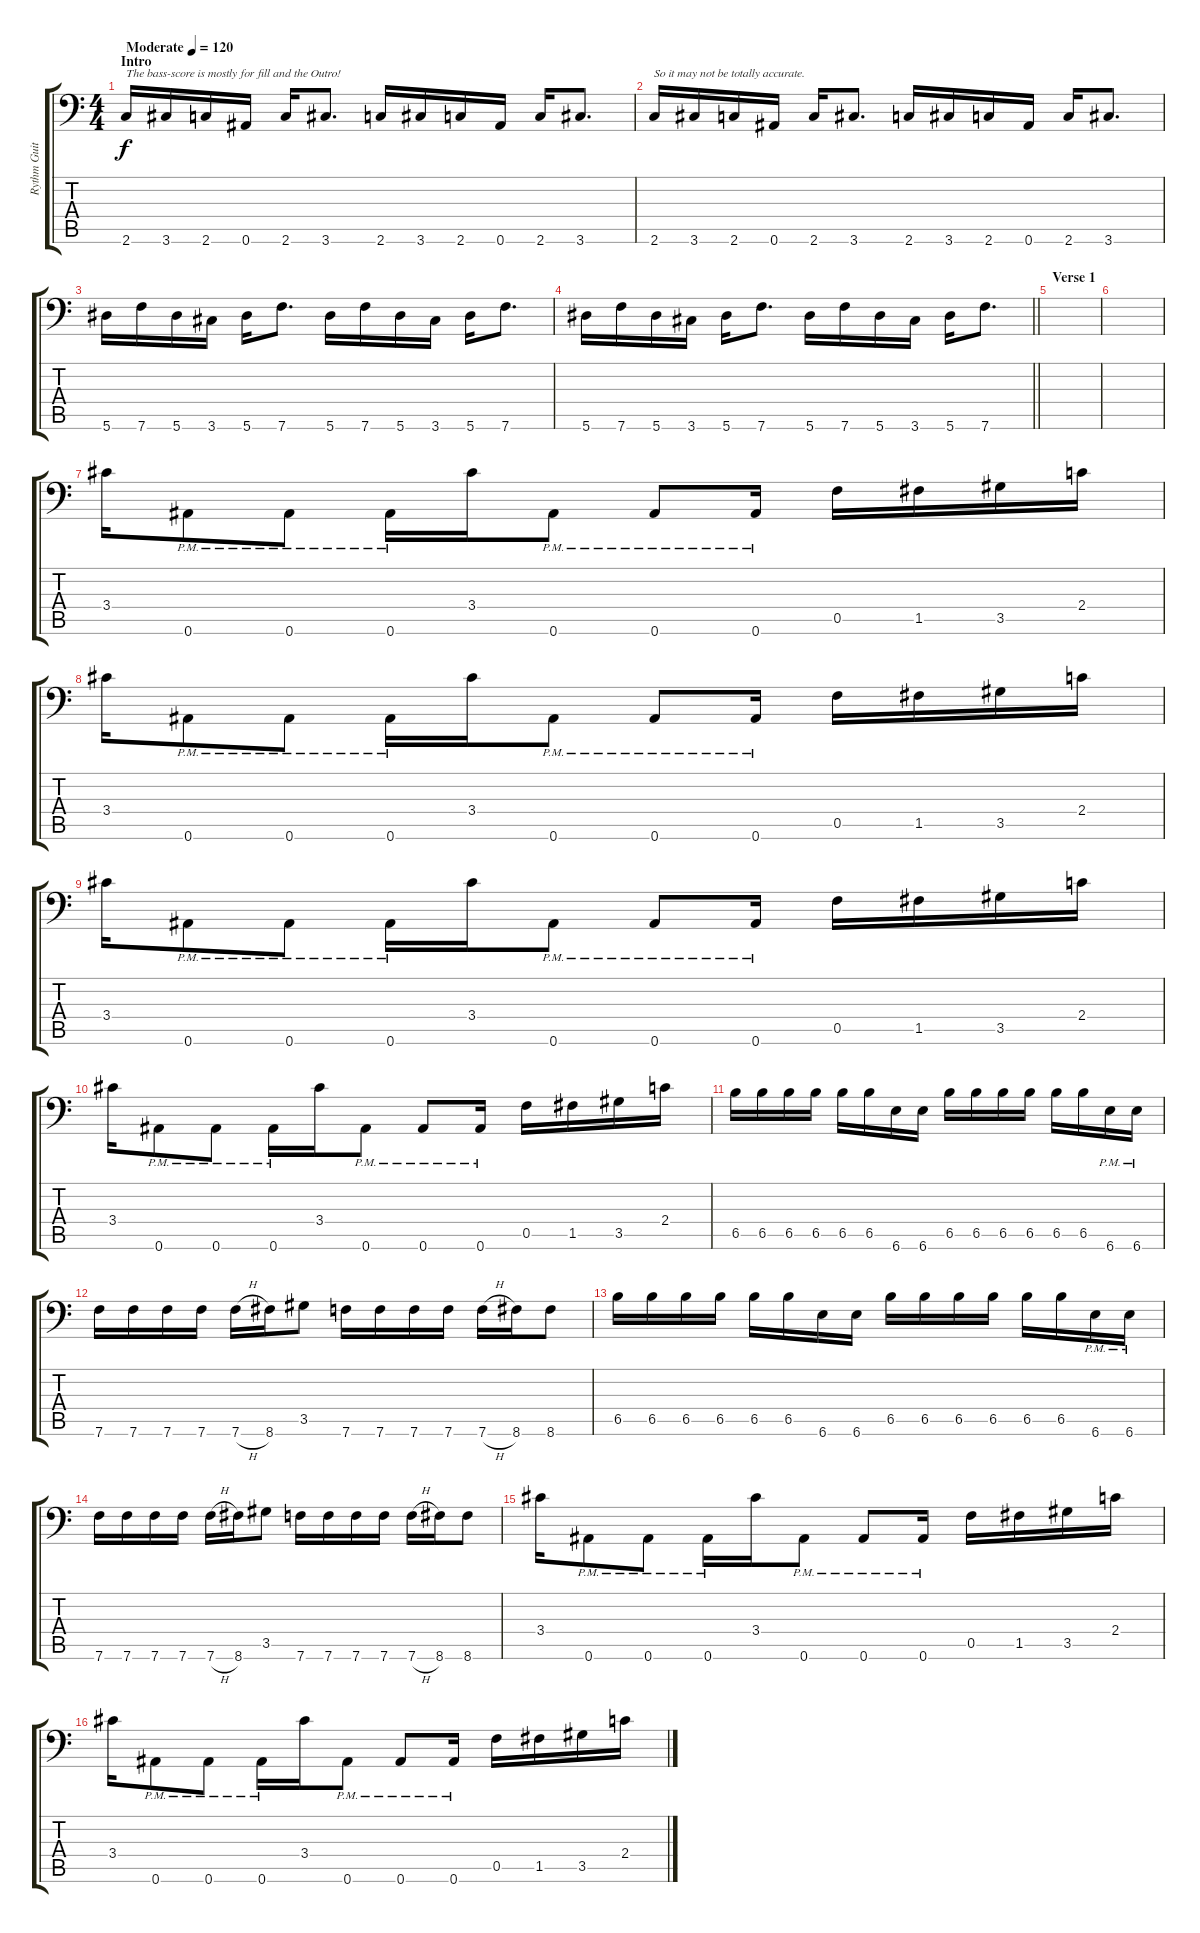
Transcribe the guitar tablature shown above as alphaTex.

\track ("Rythm Guitar 2" "Rythm Guit") {instrument distortionguitar}
\staff {score tabs}
\tuning (C4 G3 Eb3 Bb2 F2 Bb1) {hide}
\ts (4 4)
\section ("" "Intro")
\tempo (120 "Moderate")
\clef f4
\ks c
2.6.16{txt "The bass-score is mostly for fill and the Outro!" dy f instrument distortionguitar} 3.6.16 2.6.16 0.6.16 2.6.16 3.6.8{d} 2.6.16 3.6.16 2.6.16 0.6.16 2.6.16 3.6.8{d} |
2.6.16{txt "So it may not be totally accurate."} 3.6.16 2.6.16 0.6.16 2.6.16 3.6.8{d} 2.6.16 3.6.16 2.6.16 0.6.16 2.6.16 3.6.8{d} |
5.6.16 7.6.16 5.6.16 3.6.16 5.6.16 7.6.8{d} 5.6.16 7.6.16 5.6.16 3.6.16 5.6.16 7.6.8{d} |
\barLineRight lightlight
5.6.16 7.6.16 5.6.16 3.6.16 5.6.16 7.6.8{d} 5.6.16 7.6.16 5.6.16 3.6.16 5.6.16 7.6.8{d} |
\section ("" "Verse 1")
|
|
3.4.16 0.6{pm}.8 0.6{pm}.8 0.6{pm}.16 3.4.16 0.6{pm}.8 0.6{pm}.8 0.6{pm}.16 0.5.16 1.5.16 3.5.16 2.4.16 |
3.4.16 0.6{pm}.8 0.6{pm}.8 0.6{pm}.16 3.4.16 0.6{pm}.8 0.6{pm}.8 0.6{pm}.16 0.5.16 1.5.16 3.5.16 2.4.16 |
3.4.16 0.6{pm}.8 0.6{pm}.8 0.6{pm}.16 3.4.16 0.6{pm}.8 0.6{pm}.8 0.6{pm}.16 0.5.16 1.5.16 3.5.16 2.4.16 |
3.4.16 0.6{pm}.8 0.6{pm}.8 0.6{pm}.16 3.4.16 0.6{pm}.8 0.6{pm}.8 0.6{pm}.16 0.5.16 1.5.16 3.5.16 2.4.16 |
6.5.16 6.5.16 6.5.16 6.5.16 6.5.16 6.5.16 6.6.16 6.6.16 6.5.16 6.5.16 6.5.16 6.5.16 6.5.16 6.5.16 6.6{pm}.16 6.6{pm}.16 |
7.6.16 7.6.16 7.6.16 7.6.16 7.6{h}.16 8.6.16 3.5.8 7.6.16 7.6.16 7.6.16 7.6.16 7.6{h}.16 8.6.16 8.6.8 |
6.5.16 6.5.16 6.5.16 6.5.16 6.5.16 6.5.16 6.6.16 6.6.16 6.5.16 6.5.16 6.5.16 6.5.16 6.5.16 6.5.16 6.6{pm}.16 6.6{pm}.16 |
7.6.16 7.6.16 7.6.16 7.6.16 7.6{h}.16 8.6.16 3.5.8 7.6.16 7.6.16 7.6.16 7.6.16 7.6{h}.16 8.6.16 8.6.8 |
3.4.16 0.6{pm}.8 0.6{pm}.8 0.6{pm}.16 3.4.16 0.6{pm}.8 0.6{pm}.8 0.6{pm}.16 0.5.16 1.5.16 3.5.16 2.4.16 |
3.4.16 0.6{pm}.8 0.6{pm}.8 0.6{pm}.16 3.4.16 0.6{pm}.8 0.6{pm}.8 0.6{pm}.16 0.5.16 1.5.16 3.5.16 2.4.16
